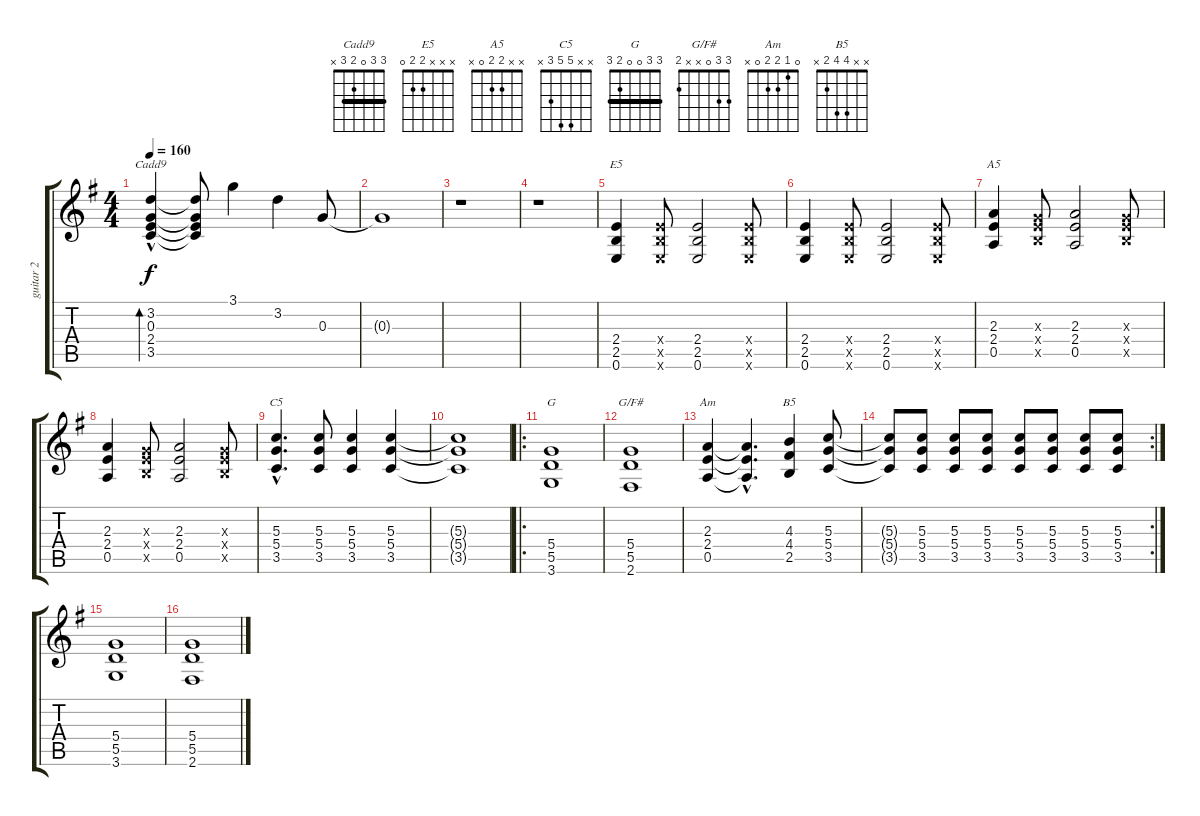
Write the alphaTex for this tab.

\track ("guitar 2" "guitar 2") {instrument distortionguitar}
\staff {score tabs}
\tuning (E4 B3 G3 D3 A2 E2) {hide}
\chord ("Cadd9" 3 3 0 2 3 x) {barre 3}
\chord ("E5" x x x 2 2 0)
\chord ("A5" x x 2 2 0 x)
\chord ("C5" x x 5 5 3 x)
\chord ("G" 3 3 0 0 2 3) {barre 3}
\chord ("G/F#" 3 3 0 x x 2)
\chord ("Am" 0 1 2 2 0 x)
\chord ("B5" x x 4 4 2 x)
\ts (4 4)
\tempo 160
\clef g2
\ks g
(3.2{hac} 0.3 2.4 3.5).4{bd 480 ch "Cadd9" dy f} (3.2{t} 0.3{t} 2.4{t} 3.5{t}).8 3.1.4 3.2.4 0.3.8 |
0.3{t}.1 |
r.1 |
r.1 |
(2.4 2.5 0.6).4{ch "E5"} (2.4{x} 2.5{x} 0.6{x}).8 (2.4 2.5 0.6).2 (2.4{x} 2.5{x} 0.6{x}).8 |
(2.4 2.5 0.6).4 (2.4{x} 2.5{x} 0.6{x}).8 (2.4 2.5 0.6).2 (2.4{x} 2.5{x} 0.6{x}).8 |
(2.3 2.4 0.5).4{ch "A5"} (0.3{x} 2.4{x} 2.5{x}).8 (2.3 2.4 0.5).2 (0.3{x} 2.4{x} 2.5{x}).8 |
(2.3 2.4 0.5).4 (0.3{x} 2.4{x} 2.5{x}).8 (2.3 2.4 0.5).2 (0.3{x} 2.4{x} 2.5{x}).8 |
(5.3{hac} 5.4{hac} 3.5{hac}).4{d ch "C5"} (5.3 5.4 3.5).8 (5.3 5.4 3.5).4 (5.3 5.4 3.5).4 |
(5.3{t} 5.4{t} 3.5{t}).1 |
\ro
(5.4 5.5 3.6).1{ch "G"} |
(5.4 5.5 2.6).1{ch "G/F#"} |
(2.3 2.4 0.5).4{ch "Am"} (2.3{hac t} 2.4{hac t} 0.5{hac t}).4{d} (4.3 4.4 2.5).4{ch "B5"} (5.3 5.4 3.5).8 |
\rc 2
(5.3{t} 5.4{t} 3.5{t}).8 (5.3 5.4 3.5).8 (5.3 5.4 3.5).8 (5.3 5.4 3.5).8 (5.3 5.4 3.5).8 (5.3 5.4 3.5).8 (5.3 5.4 3.5).8 (5.3 5.4 3.5).8 |
(5.4 5.5 3.6).1 |
(5.4 5.5 2.6).1
